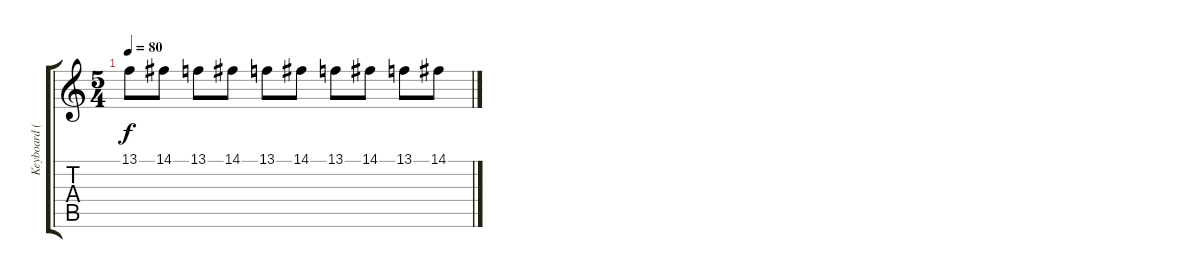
\track ("Keyboard (Treble)" "Keyboard (") {instrument stringensemble1}
\staff {score tabs}
\tuning (E4 B3 G3 D3 A2 E2) {hide}
\ts (5 4)
\tempo 80
\clef g2
\ks c
13.1.8{dy f} 14.1.8 13.1.8 14.1.8 13.1.8 14.1.8 13.1.8 14.1.8 13.1.8 14.1.8
